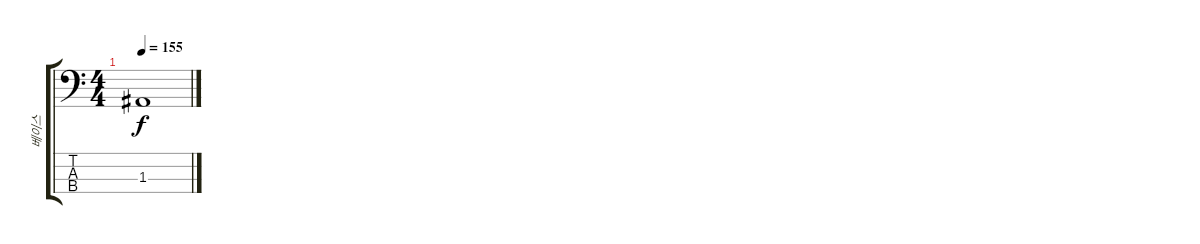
\track ("베이스" "베이스") {instrument electricbasspick}
\staff {score tabs}
\tuning (G2 D2 A1 E1) {hide}
\ts (4 4)
\tempo 155
\clef f4
\ks c
1.3{t}.1{dy f}
